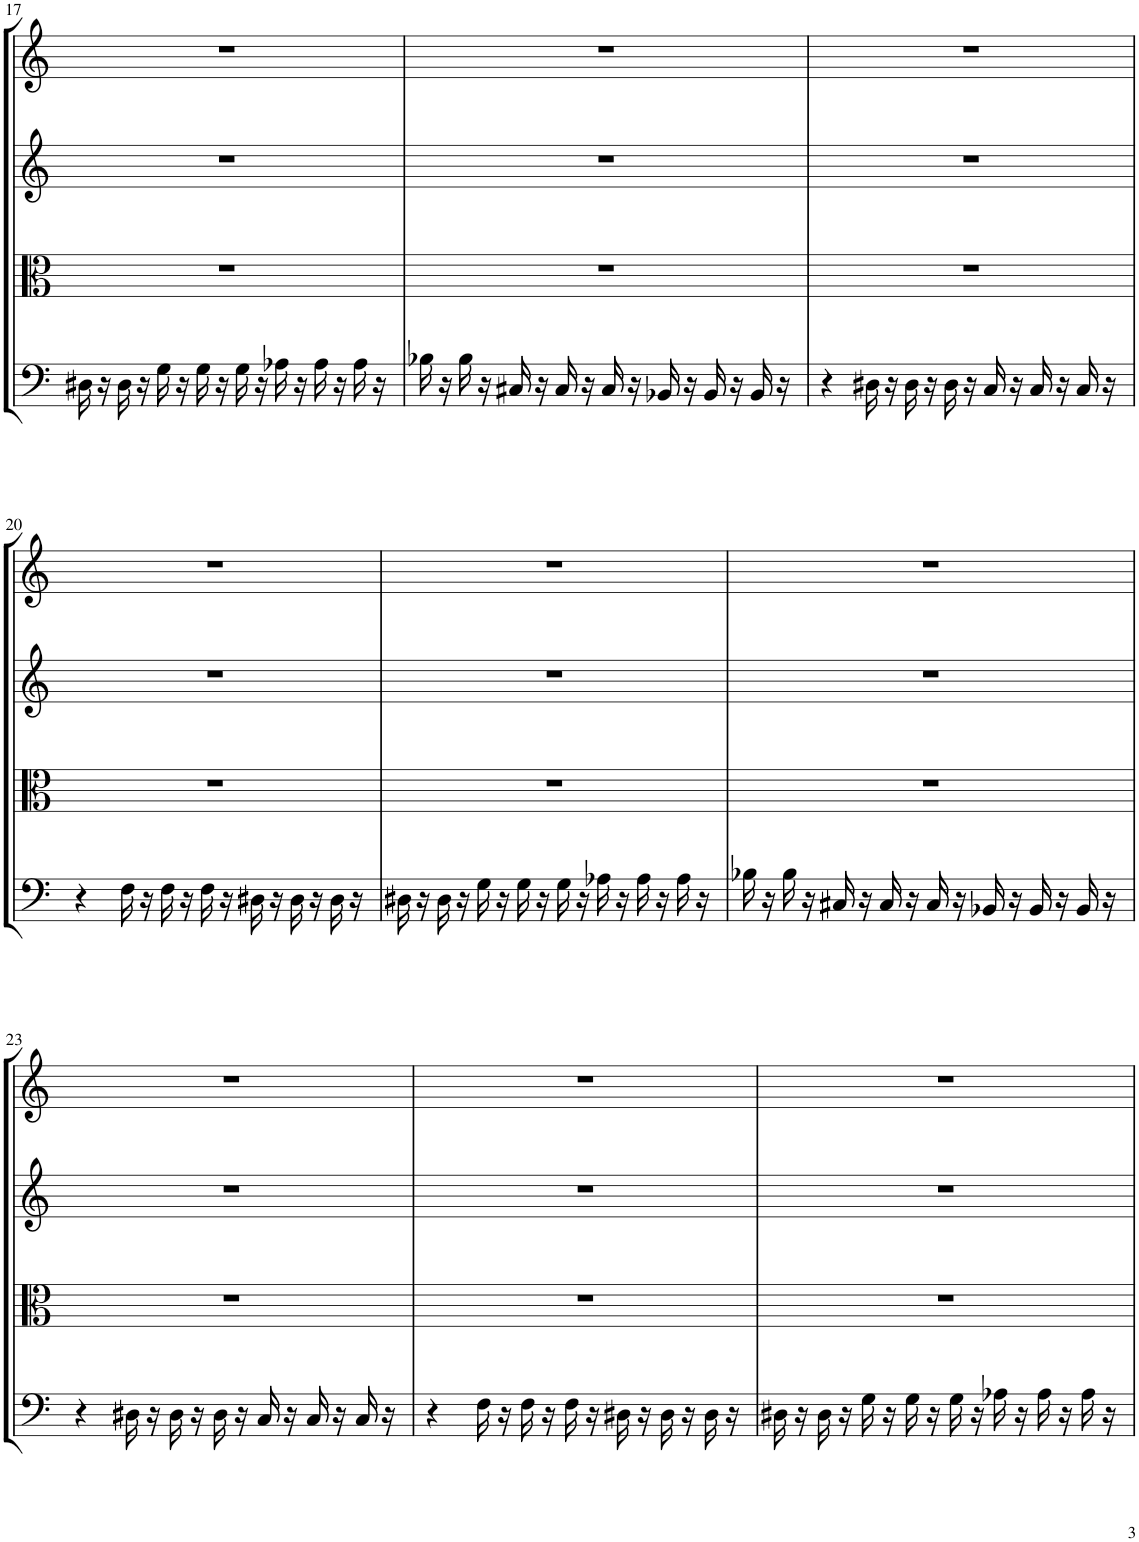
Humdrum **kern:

**kern	**kern	**kern	**kern
*part4	*part3	*part2	*part1
*staff4	*staff3	*staff2	*staff1
*I"Violoncello	*I"Viola	*I"Violin II	*I"Violin I
*I'Vc	*I'Vla	*I'Vln	*I'Vln
!!LO:PB:g=z
*clefF4	*clefC3	*clefG2	*clefG2
*k[]	*k[]	*k[]	*k[]
*M4/4	*M4/4	*M4/4	*M4/4
=17	=17	=17	=17
16D#X\	1r	1r	1r
16r	.	.	.
16D#\	.	.	.
16r	.	.	.
16G\	.	.	.
16r	.	.	.
16G\	.	.	.
16r	.	.	.
16G\	.	.	.
16r	.	.	.
16A-X\	.	.	.
16r	.	.	.
16A-\	.	.	.
16r	.	.	.
16A-\	.	.	.
16r	.	.	.
=18	=18	=18	=18
16B-X\	1r	1r	1r
16r	.	.	.
16B-\	.	.	.
16r	.	.	.
16C#X/	.	.	.
16r	.	.	.
16C#/	.	.	.
16r	.	.	.
16C#/	.	.	.
16r	.	.	.
16BB-X/	.	.	.
16r	.	.	.
16BB-/	.	.	.
16r	.	.	.
16BB-/	.	.	.
16r	.	.	.
=19	=19	=19	=19
4r	1r	1r	1r
16D#X\	.	.	.
16r	.	.	.
16D#\	.	.	.
16r	.	.	.
16D#\	.	.	.
16r	.	.	.
16C/	.	.	.
16r	.	.	.
16C/	.	.	.
16r	.	.	.
16C/	.	.	.
16r	.	.	.
!!LO:LB:g=z
=20	=20	=20	=20
4r	1r	1r	1r
16F\	.	.	.
16r	.	.	.
16F\	.	.	.
16r	.	.	.
16F\	.	.	.
16r	.	.	.
16D#X\	.	.	.
16r	.	.	.
16D#\	.	.	.
16r	.	.	.
16D#\	.	.	.
16r	.	.	.
=21	=21	=21	=21
16D#X\	1r	1r	1r
16r	.	.	.
16D#\	.	.	.
16r	.	.	.
16G\	.	.	.
16r	.	.	.
16G\	.	.	.
16r	.	.	.
16G\	.	.	.
16r	.	.	.
16A-X\	.	.	.
16r	.	.	.
16A-\	.	.	.
16r	.	.	.
16A-\	.	.	.
16r	.	.	.
=22	=22	=22	=22
16B-X\	1r	1r	1r
16r	.	.	.
16B-\	.	.	.
16r	.	.	.
16C#X/	.	.	.
16r	.	.	.
16C#/	.	.	.
16r	.	.	.
16C#/	.	.	.
16r	.	.	.
16BB-X/	.	.	.
16r	.	.	.
16BB-/	.	.	.
16r	.	.	.
16BB-/	.	.	.
16r	.	.	.
!!LO:LB:g=z
=23	=23	=23	=23
4r	1r	1r	1r
16D#X\	.	.	.
16r	.	.	.
16D#\	.	.	.
16r	.	.	.
16D#\	.	.	.
16r	.	.	.
16C/	.	.	.
16r	.	.	.
16C/	.	.	.
16r	.	.	.
16C/	.	.	.
16r	.	.	.
=24	=24	=24	=24
4r	1r	1r	1r
16F\	.	.	.
16r	.	.	.
16F\	.	.	.
16r	.	.	.
16F\	.	.	.
16r	.	.	.
16D#X\	.	.	.
16r	.	.	.
16D#\	.	.	.
16r	.	.	.
16D#\	.	.	.
16r	.	.	.
=25	=25	=25	=25
16D#X\	1r	1r	1r
16r	.	.	.
16D#\	.	.	.
16r	.	.	.
16G\	.	.	.
16r	.	.	.
16G\	.	.	.
16r	.	.	.
16G\	.	.	.
16r	.	.	.
16A-X\	.	.	.
16r	.	.	.
16A-\	.	.	.
16r	.	.	.
16A-\	.	.	.
16r	.	.	.
=	=	=	=
*-	*-	*-	*-
